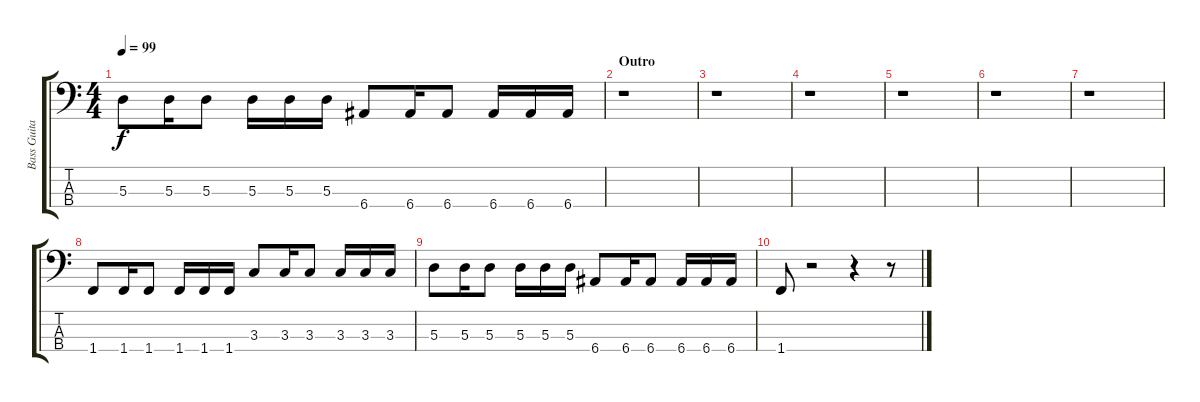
\track ("Bass Guitar" "Bass Guita") {instrument electricbassfinger}
\staff {score tabs}
\tuning (G2 D2 A1 E1) {hide}
\ts (4 4)
\tempo 99
\clef f4
\ks c
5.3.8{dy f} 5.3.16 5.3.8 5.3.16 5.3.16 5.3.16 6.4.8 6.4.16 6.4.8 6.4.16 6.4.16 6.4.16 |
\section ("" "Outro")
r.1 |
r.1 |
r.1 |
r.1 |
r.1 |
r.1 |
1.4.8 1.4.16 1.4.8 1.4.16 1.4.16 1.4.16 3.3.8 3.3.16 3.3.8 3.3.16 3.3.16 3.3.16 |
5.3.8 5.3.16 5.3.8 5.3.16 5.3.16 5.3.16 6.4.8 6.4.16 6.4.8 6.4.16 6.4.16 6.4.16 |
1.4.8 r.2 r.4 r.8
